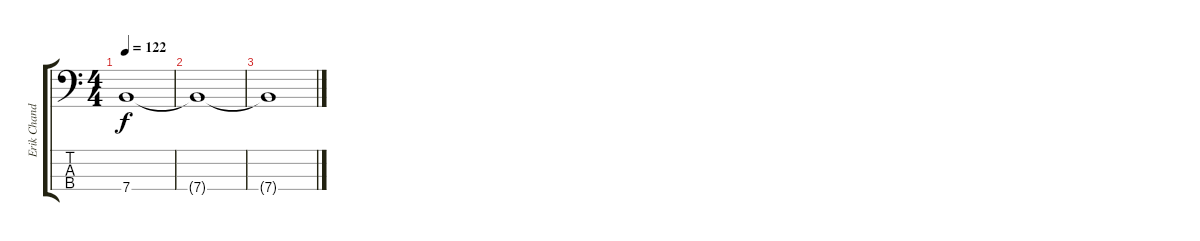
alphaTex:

\track ("Erik Chandler - Bass" "Erik Chand") {instrument electricbasspick}
\staff {score tabs}
\tuning (G2 D2 A1 E1) {hide}
\ts (4 4)
\tempo 122
\clef f4
\ks c
7.4{t}.1{dy f} |
7.4{t}.1 |
7.4{t}.1
